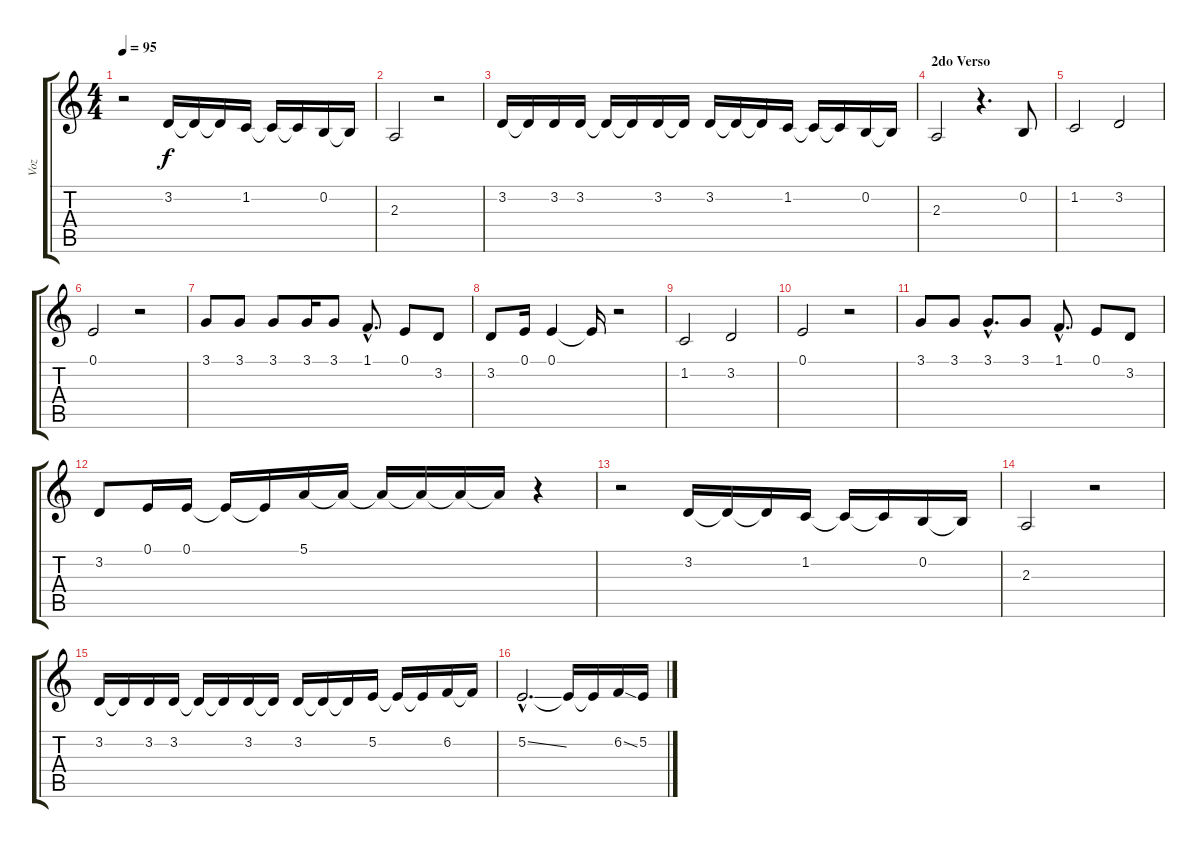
\track ("Voz" "Voz") {instrument violin}
\staff {score tabs}
\tuning (E4 B3 G3 D3 A2 E2) {hide}
\ts (4 4)
\tempo 95
\clef g2
\ks c
r.2{dy f} 3.2.16 3.2{t}.16 3.2{t}.16 1.2.16 1.2{t}.16 1.2{t}.16 0.2.16 0.2{t}.16 |
2.3.2 r.2 |
3.2.16 3.2{t}.16 3.2.16 3.2.16 3.2{t}.16 3.2{t}.16 3.2.16 3.2{t}.16 3.2.16 3.2{t}.16 3.2{t}.16 1.2.16 1.2{t}.16 1.2{t}.16 0.2.16 0.2{t}.16 |
\section ("" "2do Verso")
2.3.2 r.4{d} 0.2.8 |
1.2.2 3.2.2 |
0.1.2 r.2 |
3.1.8 3.1.8 3.1.8 3.1.16 3.1.8 1.1{hac}.8{d} 0.1.8 3.2.8 |
3.2.8 0.1.16 0.1.4 0.1{t}.16 r.2 |
1.2.2 3.2.2 |
0.1.2 r.2 |
3.1.8 3.1.8 3.1{hac}.8{d} 3.1.8 1.1{hac}.8{d} 0.1.8 3.2.8 |
3.2.8 0.1.16 0.1.16 0.1{t}.16 0.1{t}.16 5.1.16 5.1{t}.16 5.1{t}.16 5.1{t}.16 5.1{t}.16 5.1{t}.16 r.4 |
r.2 3.2.16 3.2{t}.16 3.2{t}.16 1.2.16 1.2{t}.16 1.2{t}.16 0.2.16 0.2{t}.16 |
2.3.2 r.2 |
3.2.16 3.2{t}.16 3.2.16 3.2.16 3.2{t}.16 3.2{t}.16 3.2.16 3.2{t}.16 3.2.16 3.2{t}.16 3.2{t}.16 5.2.16 5.2{t}.16 5.2{t}.16 6.2.16 6.2{t}.16 |
5.2{ss hac}.2{d} 5.2{t}.16 5.2{t}.16 6.2{ss}.16 5.2{ss}.16
